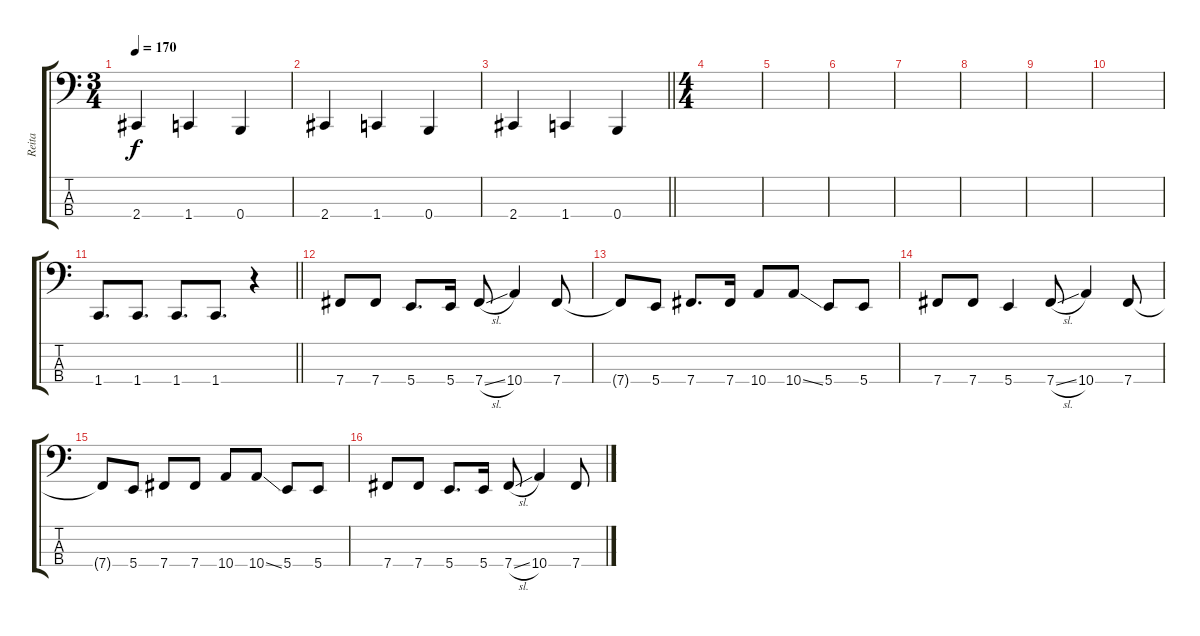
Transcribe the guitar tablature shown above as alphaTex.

\track ("Reita" "Reita") {instrument electricbasspick}
\staff {score tabs}
\tuning (C2 G1 D1 B0) {hide}
\ts (3 4)
\tempo 170
\clef f4
\ks c
2.4.4{dy f} 1.4.4 0.4.4 |
2.4.4 1.4.4 0.4.4 |
\barLineRight lightlight
2.4.4 1.4.4 0.4.4 |
\ts (4 4)
\section ("" "")
|
|
|
|
|
|
|
\barLineRight lightlight
1.4.8{d} 1.4.8{d} 1.4.8{d beam merge} 1.4.8{d} r.4 |
\section ("" "")
7.4.8 7.4.8 5.4.8{d} 5.4.16 7.4{sl}.8 10.4.4 7.4.8 |
7.4{t}.8 5.4.8 7.4.8{d} 7.4.16 10.4.8 10.4{ss}.8 5.4.8 5.4.8 |
7.4.8 7.4.8 5.4.4 7.4{sl}.8 10.4.4 7.4.8 |
7.4{t}.8 5.4.8 7.4.8 7.4.8 10.4.8 10.4{ss}.8 5.4.8 5.4.8 |
7.4.8 7.4.8 5.4.8{d} 5.4.16 7.4{sl}.8 10.4.4 7.4.8
